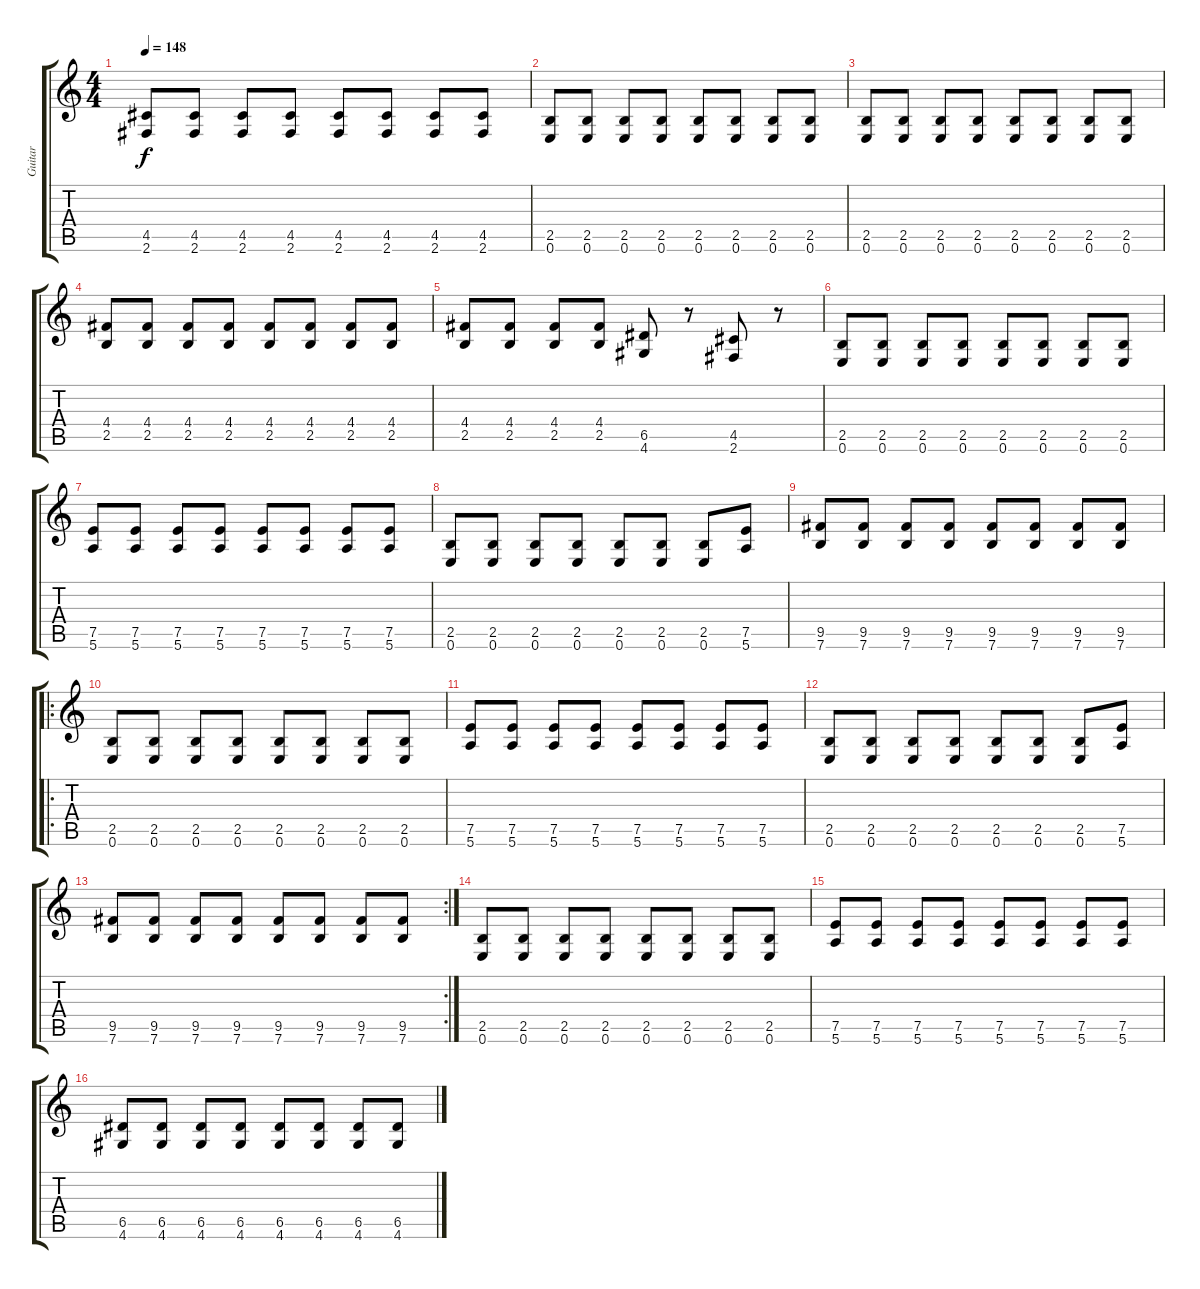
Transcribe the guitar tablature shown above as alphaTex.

\track ("Guitar" "Guitar") {instrument distortionguitar}
\staff {score tabs}
\tuning (E4 B3 G3 D3 A2 E2) {hide}
\ts (4 4)
\tempo 148
\clef g2
\ks c
(4.5 2.6).8{dy f} (4.5 2.6).8 (4.5 2.6).8 (4.5 2.6).8 (4.5 2.6).8 (4.5 2.6).8 (4.5 2.6).8 (4.5 2.6).8 |
(2.5 0.6).8 (2.5 0.6).8 (2.5 0.6).8 (2.5 0.6).8 (2.5 0.6).8 (2.5 0.6).8 (2.5 0.6).8 (2.5 0.6).8 |
(2.5 0.6).8 (2.5 0.6).8 (2.5 0.6).8 (2.5 0.6).8 (2.5 0.6).8 (2.5 0.6).8 (2.5 0.6).8 (2.5 0.6).8 |
(4.4 2.5).8 (4.4 2.5).8 (4.4 2.5).8 (4.4 2.5).8 (4.4 2.5).8 (4.4 2.5).8 (4.4 2.5).8 (4.4 2.5).8 |
(4.4 2.5).8 (4.4 2.5).8 (4.4 2.5).8 (4.4 2.5).8 (6.5 4.6).8 r.8 (4.5 2.6).8 r.8 |
(2.5 0.6).8 (2.5 0.6).8 (2.5 0.6).8 (2.5 0.6).8 (2.5 0.6).8 (2.5 0.6).8 (2.5 0.6).8 (2.5 0.6).8 |
(7.5 5.6).8 (7.5 5.6).8 (7.5 5.6).8 (7.5 5.6).8 (7.5 5.6).8 (7.5 5.6).8 (7.5 5.6).8 (7.5 5.6).8 |
(2.5 0.6).8 (2.5 0.6).8 (2.5 0.6).8 (2.5 0.6).8 (2.5 0.6).8 (2.5 0.6).8 (2.5 0.6).8 (7.5 5.6).8 |
(9.5 7.6).8 (9.5 7.6).8 (9.5 7.6).8 (9.5 7.6).8 (9.5 7.6).8 (9.5 7.6).8 (9.5 7.6).8 (9.5 7.6).8 |
\ro
(2.5 0.6).8 (2.5 0.6).8 (2.5 0.6).8 (2.5 0.6).8 (2.5 0.6).8 (2.5 0.6).8 (2.5 0.6).8 (2.5 0.6).8 |
(7.5 5.6).8 (7.5 5.6).8 (7.5 5.6).8 (7.5 5.6).8 (7.5 5.6).8 (7.5 5.6).8 (7.5 5.6).8 (7.5 5.6).8 |
(2.5 0.6).8 (2.5 0.6).8 (2.5 0.6).8 (2.5 0.6).8 (2.5 0.6).8 (2.5 0.6).8 (2.5 0.6).8 (7.5 5.6).8 |
\rc 2
(9.5 7.6).8 (9.5 7.6).8 (9.5 7.6).8 (9.5 7.6).8 (9.5 7.6).8 (9.5 7.6).8 (9.5 7.6).8 (9.5 7.6).8 |
(2.5 0.6).8 (2.5 0.6).8 (2.5 0.6).8 (2.5 0.6).8 (2.5 0.6).8 (2.5 0.6).8 (2.5 0.6).8 (2.5 0.6).8 |
(7.5 5.6).8 (7.5 5.6).8 (7.5 5.6).8 (7.5 5.6).8 (7.5 5.6).8 (7.5 5.6).8 (7.5 5.6).8 (7.5 5.6).8 |
(6.5 4.6).8 (6.5 4.6).8 (6.5 4.6).8 (6.5 4.6).8 (6.5 4.6).8 (6.5 4.6).8 (6.5 4.6).8 (6.5 4.6).8
